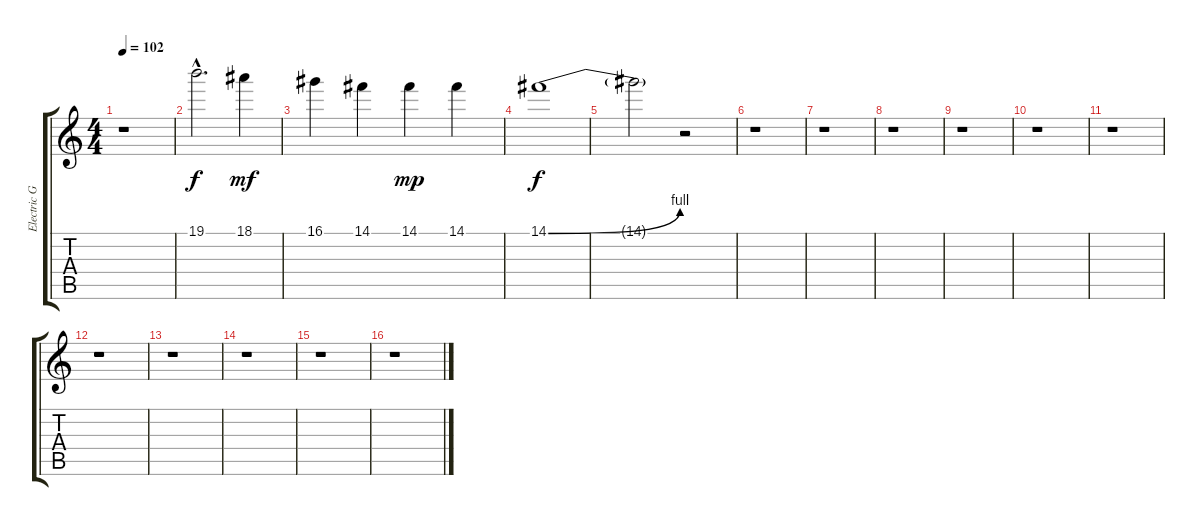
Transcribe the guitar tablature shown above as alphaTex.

\track ("Electric Guitar 4" "Electric G") {instrument overdrivenguitar}
\staff {score tabs}
\tuning (E4 B3 G3 D3 A2 E2) {hide}
\ts (4 4)
\tempo 102
\clef g2
\ks c
r.1{dy f} |
19.1{hac}.2{d} 18.1.4{dy mf} |
16.1.4 14.1.4 14.1.4{dy mp} 14.1.4 |
14.1{be (bend 0 0 60 4)}.1{dy f} |
14.1{t}.2 r.2 |
r.1 |
r.1 |
r.1 |
r.1 |
r.1 |
r.1 |
r.1 |
r.1 |
r.1 |
r.1 |
r.1
